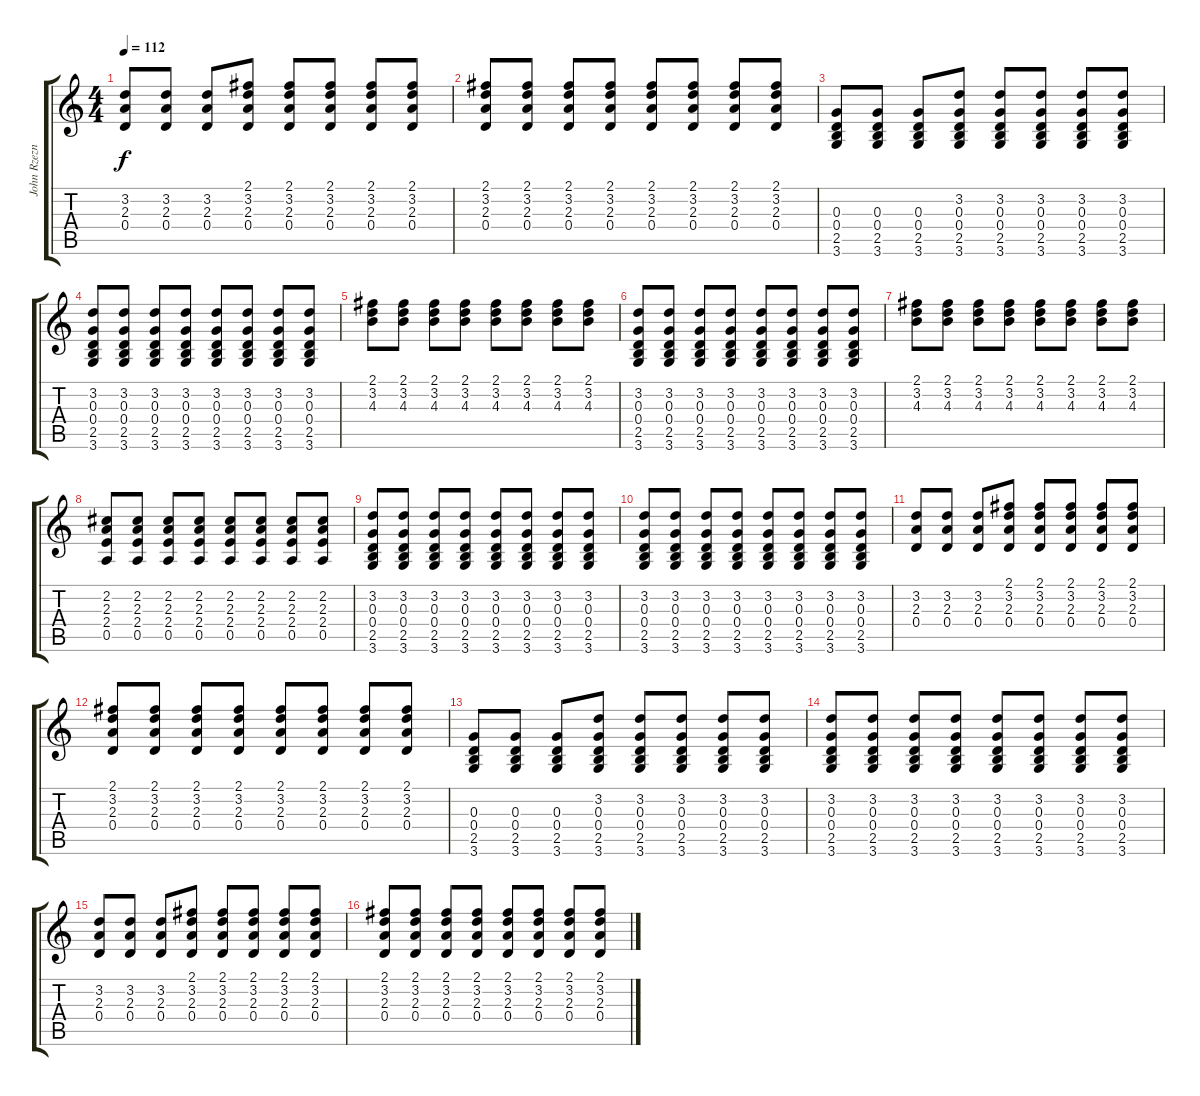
\track ("John Rzeznik - Rythem 1" "John Rzezn") {instrument overdrivenguitar}
\staff {score tabs}
\tuning (E4 B3 G3 D3 A2 E2) {hide}
\ts (4 4)
\tempo 112
\clef g2
\ks c
(3.2 2.3 0.4).8{dy f} (3.2 2.3 0.4).8 (3.2 2.3 0.4).8 (2.1 3.2 2.3 0.4).8 (2.1 3.2 2.3 0.4).8 (2.1 3.2 2.3 0.4).8 (2.1 3.2 2.3 0.4).8 (2.1 3.2 2.3 0.4).8 |
(2.1 3.2 2.3 0.4).8 (2.1 3.2 2.3 0.4).8 (2.1 3.2 2.3 0.4).8 (2.1 3.2 2.3 0.4).8 (2.1 3.2 2.3 0.4).8 (2.1 3.2 2.3 0.4).8 (2.1 3.2 2.3 0.4).8 (2.1 3.2 2.3 0.4).8 |
(0.3 0.4 2.5 3.6).8 (0.3 0.4 2.5 3.6).8 (0.3 0.4 2.5 3.6).8 (3.2 0.3 0.4 2.5 3.6).8 (3.2 0.3 0.4 2.5 3.6).8 (3.2 0.3 0.4 2.5 3.6).8 (3.2 0.3 0.4 2.5 3.6).8 (3.2 0.3 0.4 2.5 3.6).8 |
(3.2 0.3 0.4 2.5 3.6).8 (3.2 0.3 0.4 2.5 3.6).8 (3.2 0.3 0.4 2.5 3.6).8 (3.2 0.3 0.4 2.5 3.6).8 (3.2 0.3 0.4 2.5 3.6).8 (3.2 0.3 0.4 2.5 3.6).8 (3.2 0.3 0.4 2.5 3.6).8 (3.2 0.3 0.4 2.5 3.6).8 |
(2.1 3.2 4.3).8 (2.1 3.2 4.3).8 (2.1 3.2 4.3).8 (2.1 3.2 4.3).8 (2.1 3.2 4.3).8 (2.1 3.2 4.3).8 (2.1 3.2 4.3).8 (2.1 3.2 4.3).8 |
(3.2 0.3 0.4 2.5 3.6).8 (3.2 0.3 0.4 2.5 3.6).8 (3.2 0.3 0.4 2.5 3.6).8 (3.2 0.3 0.4 2.5 3.6).8 (3.2 0.3 0.4 2.5 3.6).8 (3.2 0.3 0.4 2.5 3.6).8 (3.2 0.3 0.4 2.5 3.6).8 (3.2 0.3 0.4 2.5 3.6).8 |
(2.1 3.2 4.3).8 (2.1 3.2 4.3).8 (2.1 3.2 4.3).8 (2.1 3.2 4.3).8 (2.1 3.2 4.3).8 (2.1 3.2 4.3).8 (2.1 3.2 4.3).8 (2.1 3.2 4.3).8 |
(2.2 2.3 2.4 0.5).8 (2.2 2.3 2.4 0.5).8 (2.2 2.3 2.4 0.5).8 (2.2 2.3 2.4 0.5).8 (2.2 2.3 2.4 0.5).8 (2.2 2.3 2.4 0.5).8 (2.2 2.3 2.4 0.5).8 (2.2 2.3 2.4 0.5).8 |
(3.2 0.3 0.4 2.5 3.6).8 (3.2 0.3 0.4 2.5 3.6).8 (3.2 0.3 0.4 2.5 3.6).8 (3.2 0.3 0.4 2.5 3.6).8 (3.2 0.3 0.4 2.5 3.6).8 (3.2 0.3 0.4 2.5 3.6).8 (3.2 0.3 0.4 2.5 3.6).8 (3.2 0.3 0.4 2.5 3.6).8 |
(3.2 0.3 0.4 2.5 3.6).8 (3.2 0.3 0.4 2.5 3.6).8 (3.2 0.3 0.4 2.5 3.6).8 (3.2 0.3 0.4 2.5 3.6).8 (3.2 0.3 0.4 2.5 3.6).8 (3.2 0.3 0.4 2.5 3.6).8 (3.2 0.3 0.4 2.5 3.6).8 (3.2 0.3 0.4 2.5 3.6).8 |
(3.2 2.3 0.4).8 (3.2 2.3 0.4).8 (3.2 2.3 0.4).8 (2.1 3.2 2.3 0.4).8 (2.1 3.2 2.3 0.4).8 (2.1 3.2 2.3 0.4).8 (2.1 3.2 2.3 0.4).8 (2.1 3.2 2.3 0.4).8 |
(2.1 3.2 2.3 0.4).8 (2.1 3.2 2.3 0.4).8 (2.1 3.2 2.3 0.4).8 (2.1 3.2 2.3 0.4).8 (2.1 3.2 2.3 0.4).8 (2.1 3.2 2.3 0.4).8 (2.1 3.2 2.3 0.4).8 (2.1 3.2 2.3 0.4).8 |
(0.3 0.4 2.5 3.6).8 (0.3 0.4 2.5 3.6).8 (0.3 0.4 2.5 3.6).8 (3.2 0.3 0.4 2.5 3.6).8 (3.2 0.3 0.4 2.5 3.6).8 (3.2 0.3 0.4 2.5 3.6).8 (3.2 0.3 0.4 2.5 3.6).8 (3.2 0.3 0.4 2.5 3.6).8 |
(3.2 0.3 0.4 2.5 3.6).8 (3.2 0.3 0.4 2.5 3.6).8 (3.2 0.3 0.4 2.5 3.6).8 (3.2 0.3 0.4 2.5 3.6).8 (3.2 0.3 0.4 2.5 3.6).8 (3.2 0.3 0.4 2.5 3.6).8 (3.2 0.3 0.4 2.5 3.6).8 (3.2 0.3 0.4 2.5 3.6).8 |
(3.2 2.3 0.4).8 (3.2 2.3 0.4).8 (3.2 2.3 0.4).8 (2.1 3.2 2.3 0.4).8 (2.1 3.2 2.3 0.4).8 (2.1 3.2 2.3 0.4).8 (2.1 3.2 2.3 0.4).8 (2.1 3.2 2.3 0.4).8 |
(2.1 3.2 2.3 0.4).8 (2.1 3.2 2.3 0.4).8 (2.1 3.2 2.3 0.4).8 (2.1 3.2 2.3 0.4).8 (2.1 3.2 2.3 0.4).8 (2.1 3.2 2.3 0.4).8 (2.1 3.2 2.3 0.4).8 (2.1 3.2 2.3 0.4).8
